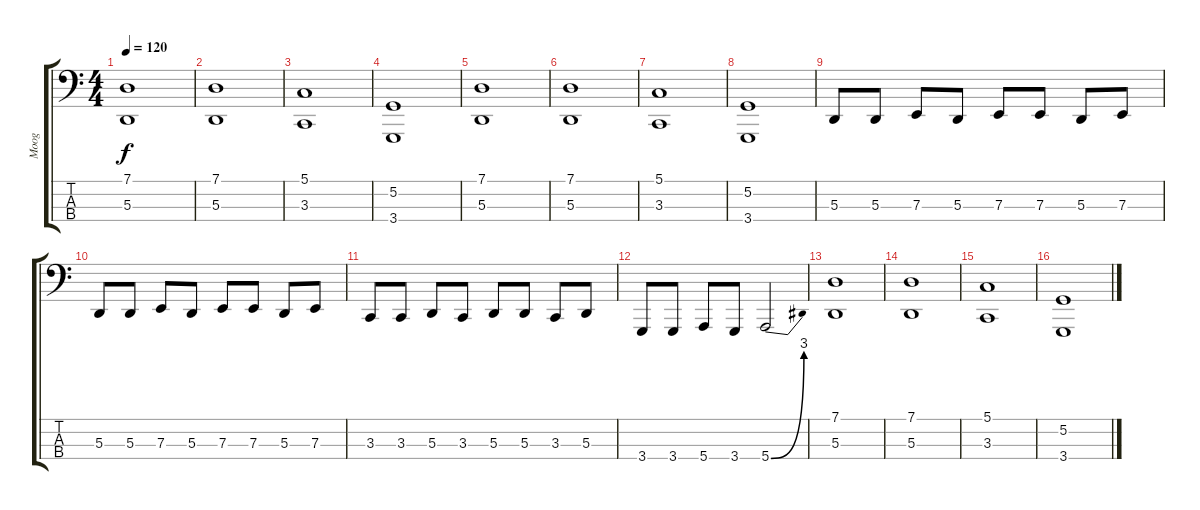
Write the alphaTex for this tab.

\track ("Moog" "Moog") {instrument lead8bassandlead}
\staff {score tabs}
\tuning (G2 D2 A1 E1) {hide}
\ts (4 4)
\tempo 120
\clef f4
\ks c
(7.1 5.3).1{dy f} |
(7.1 5.3).1 |
(5.1 3.3).1 |
(5.2 3.4).1 |
(7.1 5.3).1 |
(7.1 5.3).1 |
(5.1 3.3).1 |
(5.2 3.4).1 |
5.3.8 5.3.8 7.3.8 5.3.8 7.3.8 7.3.8 5.3.8 7.3.8 |
5.3.8 5.3.8 7.3.8 5.3.8 7.3.8 7.3.8 5.3.8 7.3.8 |
3.3.8 3.3.8 5.3.8 3.3.8 5.3.8 5.3.8 3.3.8 5.3.8 |
3.4.8 3.4.8 5.4.8 3.4.8 5.4{be (bend 0 0 60 12)}.2 |
(7.1 5.3).1 |
(7.1 5.3).1 |
(5.1 3.3).1 |
(5.2 3.4).1
